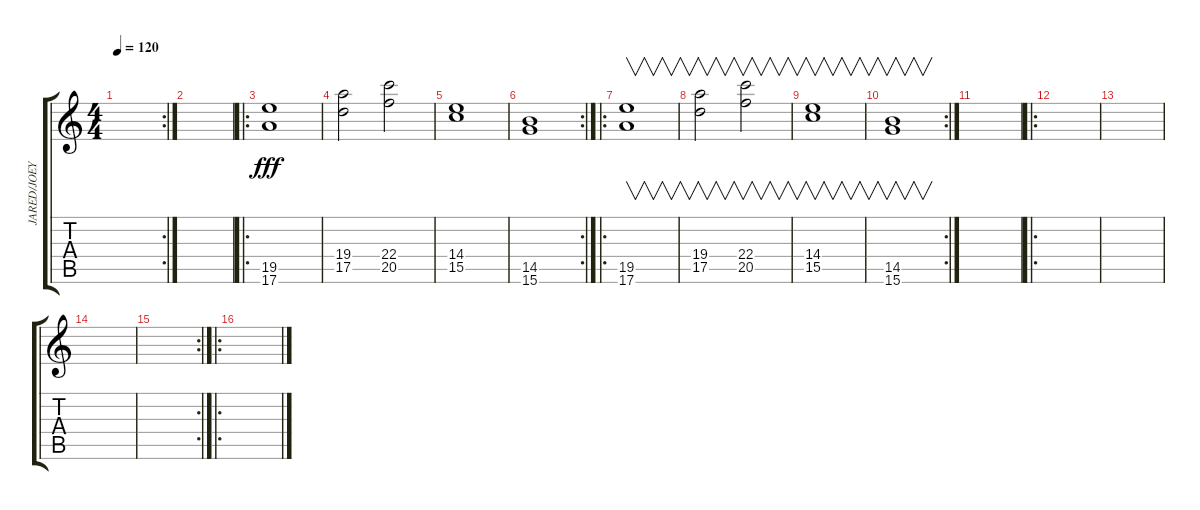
\track ("JARED/JOEY" "JARED/JOEY") {instrument distortionguitar}
\staff {score tabs}
\tuning (E4 B3 G3 D3 A2 E2) {hide}
\rc 2
\ts (4 4)
\tempo 120
\clef g2
\ks c
|
|
\ro
(19.5 17.6).1{dy fff instrument stringensemble1} |
(19.4 17.5).2 (22.4 20.5).2 |
(14.4 15.5).1 |
\rc 2
(14.5 15.6).1 |
\ro
(19.5 17.6).1{v instrument choiraahs} |
(19.4 17.5).2{v} (22.4 20.5).2{v} |
(14.4 15.5).1{v} |
\rc 2
(14.5 15.6).1{v} |
|
\ro
|
|
|
\rc 2
|
\ro
